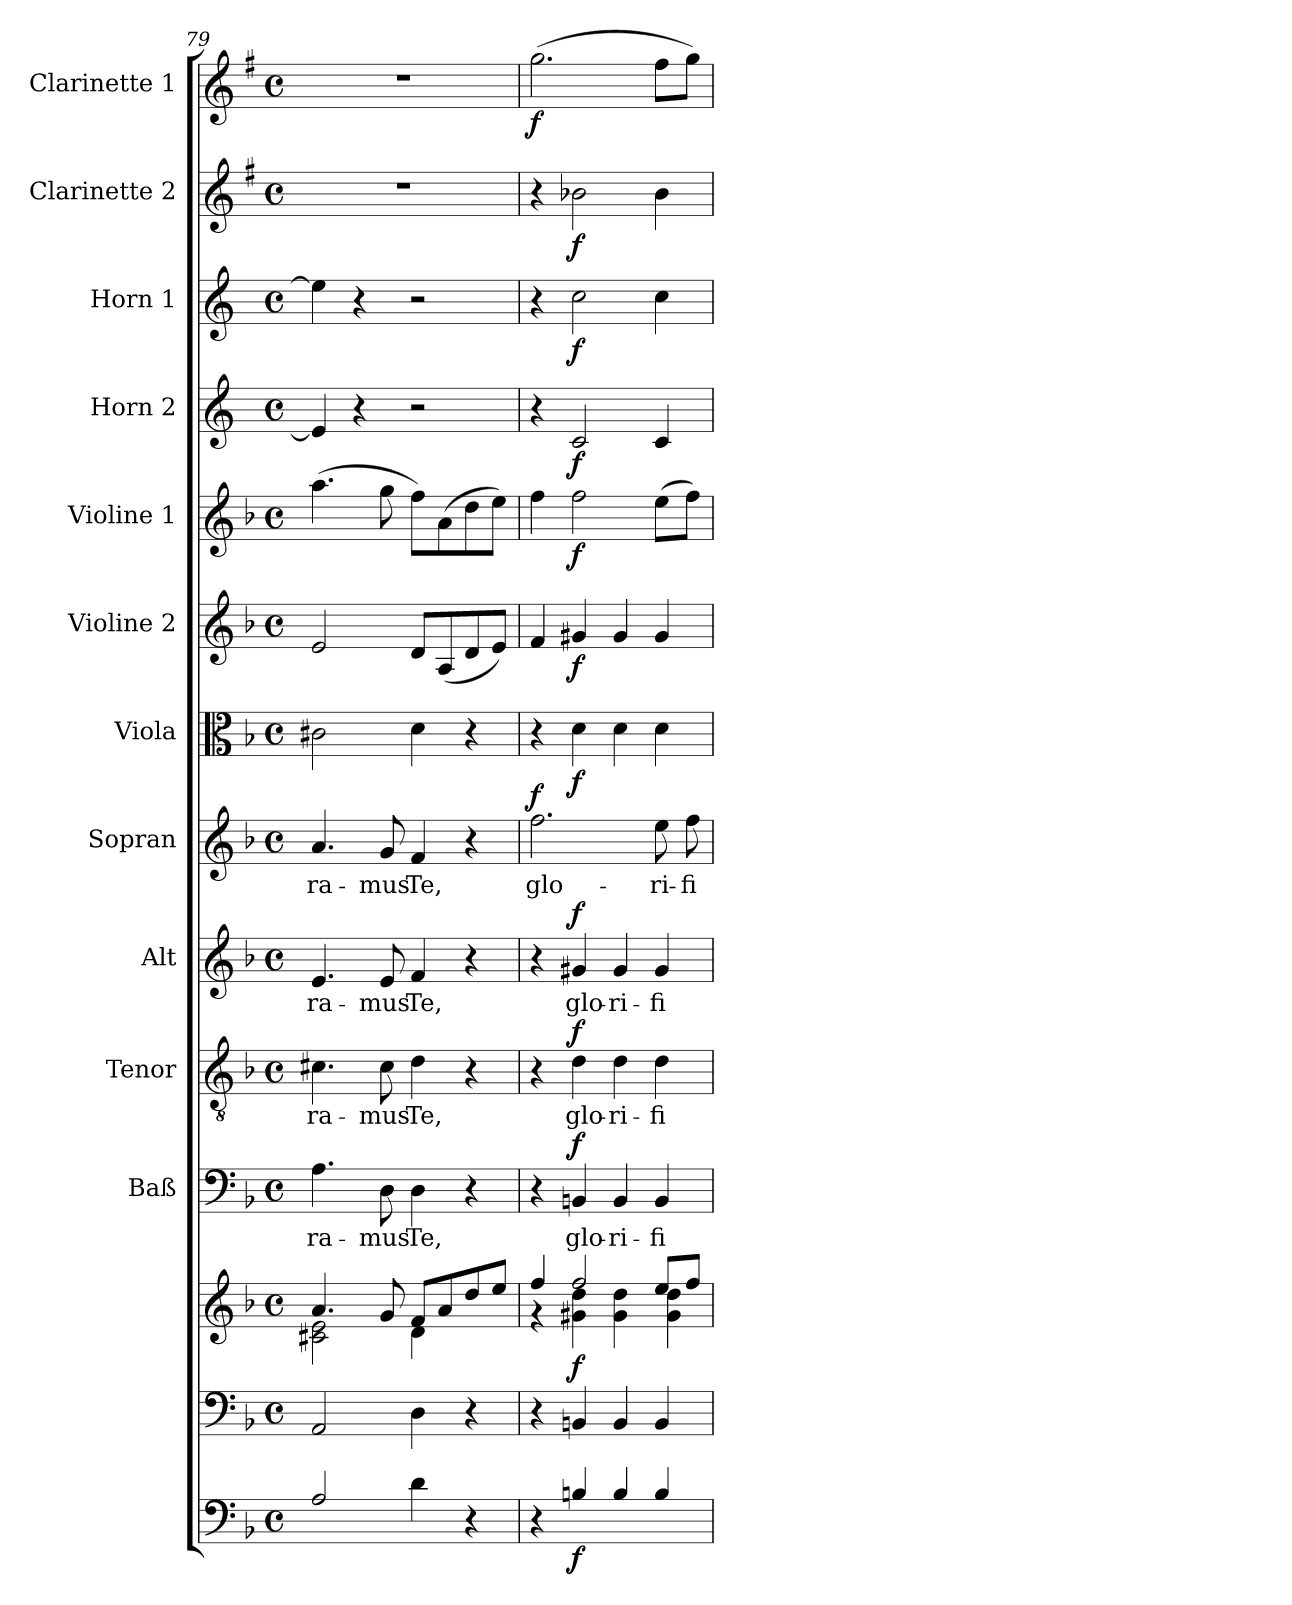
**kern	**dynam	**kern	**kern	**dynam	**kern	**text	**dynam	**kern	**text	**dynam	**kern	**text	**dynam	**kern	**text	**dynam	**kern	**dynam	**kern	**dynam	**kern	**dynam	**kern	**dynam	**kern	**dynam	**kern	**dynam	**kern	**dynam
*part13	*part13	*part12	*part12	*part12	*part11	*part11	*part11	*part10	*part10	*part10	*part9	*part9	*part9	*part8	*part8	*part8	*part7	*part7	*part6	*part6	*part5	*part5	*part4	*part4	*part3	*part3	*part2	*part2	*part1	*part1
*staff14	*staff14	*staff13	*staff12	*staff12/13	*staff11	*staff11	*staff11	*staff10	*staff10	*staff10	*staff9	*staff9	*staff9	*staff8	*staff8	*staff8	*staff7	*staff7	*staff6	*staff6	*staff5	*staff5	*staff4	*staff4	*staff3	*staff3	*staff2	*staff2	*staff1	*staff1
*	*	*	*	*	*I"Baß	*	*	*I"Tenor	*	*	*I"Alt	*	*	*I"Sopran	*	*	*I"Viola	*	*I"Violine 2	*	*I"Violine 1	*	*I"Horn 2	*	*I"Horn 1	*	*I"Clarinette 2	*	*I"Clarinette 1	*
*	*	*	*	*	*I'Baß	*	*	*I'Ten	*	*	*I'Alt	*	*	*I'Sop	*	*	*I'Vla.	*	*I'Vln. 2	*	*I'Vln. 1	*	*I'Hrn. 2	*	*I'Hrn. 1	*	*	*	*	*
*clefF4	*	*clefF4	*clefG2	*	*clefF4	*	*	*clefGv2	*	*	*clefG2	*	*	*clefG2	*	*	*clefC3	*	*clefG2	*	*clefG2	*	*clefG2	*	*clefG2	*	*clefG2	*	*clefG2	*
*ITrd7c12	*	*	*	*	*	*	*	*	*	*	*	*	*	*	*	*	*	*	*	*	*	*	*ITrd4c7	*	*ITrd4c7	*	*ITrd1c2	*	*ITrd1c2	*
*k[b-]	*	*k[b-]	*k[b-]	*	*k[b-]	*	*	*k[b-]	*	*	*k[b-]	*	*	*k[b-]	*	*	*k[b-]	*	*k[b-]	*	*k[b-]	*	*k[b-]	*	*k[b-]	*	*k[b-]	*	*k[b-]	*
*F:	*	*F:	*F:	*	*F:	*	*	*F:	*	*	*F:	*	*	*F:	*	*	*F:	*	*F:	*	*F:	*	*F:	*	*F:	*	*F:	*	*F:	*
*M4/4	*	*M4/4	*M4/4	*	*M4/4	*	*	*M4/4	*	*	*M4/4	*	*	*M4/4	*	*	*M4/4	*	*M4/4	*	*M4/4	*	*M4/4	*	*M4/4	*	*M4/4	*	*M4/4	*
*met(c)	*	*met(c)	*met(c)	*	*met(c)	*	*	*met(c)	*	*	*met(c)	*	*	*met(c)	*	*	*met(c)	*	*met(c)	*	*met(c)	*	*met(c)	*	*met(c)	*	*met(c)	*	*met(c)	*
=79	=79	=79	=79	=79	=79	=79	=79	=79	=79	=79	=79	=79	=79	=79	=79	=79	=79	=79	=79	=79	=79	=79	=79	=79	=79	=79	=79	=79	=79	=79
*	*	*	*^	*	*	*	*	*	*	*	*	*	*	*	*	*	*	*	*	*	*	*	*	*	*	*	*	*	*	*
!	!	!	!	!	!	!	!LO:LY:b	!	!	!LO:LY:b	!	!	!LO:LY:b	!	!	!LO:LY:b	!	!	!	!	!	!	!	!	!	!	!	!	!	!	!
2AA/	.	2AA/	4.a/	2c#X\ 2e\	.	4.A\	-ra-	.	4.c#X\	-ra-	.	4.e/	-ra-	.	4.a/	-ra-	.	2c#X\	.	2e/	.	(>4.aa\	.	4A/]	.	4a\]	.	1r	.	1r	.
.	.	.	.	.	.	.	.	.	.	.	.	.	.	.	.	.	.	.	.	.	.	.	.	4r	.	4r	.	.	.	.	.
!	!	!	!	!	!	!	!LO:LY:b	!	!	!LO:LY:b	!	!	!LO:LY:b	!	!	!LO:LY:b	!	!	!	!	!	!	!	!	!	!	!	!	!	!	!
.	.	.	8g/	.	.	8D\	-mus	.	8c#\	-mus	.	8e/	-mus	.	8g/	-mus	.	.	.	.	.	8gg\	.	.	.	.	.	.	.	.	.
!	!	!	!	!	!	!	!LO:LY:b	!	!	!LO:LY:b	!	!	!LO:LY:b	!	!	!LO:LY:b	!	!	!	!	!	!	!	!	!	!	!	!	!	!	!
4D\	.	4D\	8f/L	4d\	.	4D\	Te,	.	4d\	Te,	.	4f/	Te,	.	4f/	Te,	.	4d\	.	8d/L	.	8ff\L)	.	2r	.	2r	.	.	.	.	.
.	.	.	8a/	.	.	.	.	.	.	.	.	.	.	.	.	.	.	.	.	(<8A/	.	(>8a\	.	.	.	.	.	.	.	.	.
4r	.	4r	8dd/	4ryy	.	4r	.	.	4r	.	.	4r	.	.	4r	.	.	4r	.	8d/	.	8dd\	.	.	.	.	.	.	.	.	.
.	.	.	8ee/J	.	.	.	.	.	.	.	.	.	.	.	.	.	.	.	.	8e/J)	.	8ee\J)	.	.	.	.	.	.	.	.	.
=80	=80	=80	=80	=80	=80	=80	=80	=80	=80	=80	=80	=80	=80	=80	=80	=80	=80	=80	=80	=80	=80	=80	=80	=80	=80	=80	=80	=80	=80	=80	=80
!	!	!	!	!	!	!	!	!	!	!	!	!	!	!	!	!LO:LY:b	!LO:DY:a	!	!	!	!	!	!	!	!	!	!	!	!	!	!LO:DY:b
4r	.	4r	4ff/	4rg	.	4r	.	.	4r	.	.	4r	.	.	2.ff\	glo-	f	4r	.	4f/	.	4ff\	.	4r	.	4r	.	4r	.	(>2.ff\	f
!	!LO:DY:b	!	!	!	!LO:DY:a=2	!	!LO:LY:b	!LO:DY:a	!	!LO:LY:b	!LO:DY:a	!	!LO:LY:b	!LO:DY:a	!	!	!	!	!LO:DY:b	!	!LO:DY:b	!	!LO:DY:b	!	!LO:DY:b	!	!LO:DY:b	!	!LO:DY:b	!	!
4BBn/	f	4BBn/	2ff/	4g#X\ 4dd\	f	4BBn/	glo-	f	4d\	glo-	f	4g#X/	glo-	f	.	.	.	4d\	f	4g#X/	f	2ff\	f	2F/	f	2f\	f	2a-X\	f	.	.
!	!	!	!	!	!	!	!LO:LY:b	!	!	!LO:LY:b	!	!	!LO:LY:b	!	!	!	!	!	!	!	!	!	!	!	!	!	!	!	!	!	!
4BB/	.	4BB/	.	4g#\ 4dd\	.	4BB/	-ri-	.	4d\	-ri-	.	4g#/	-ri-	.	.	.	.	4d\	.	4g#/	.	.	.	.	.	.	.	.	.	.	.
!	!	!	!	!	!	!	!LO:LY:b	!	!	!LO:LY:b	!	!	!LO:LY:b	!	!	!LO:LY:b	!	!	!	!	!	!	!	!	!	!	!	!	!	!	!
4BB/	.	4BB/	8ee/L	4g#\ 4dd\	.	4BB/	-fi-	.	4d\	-fi-	.	4g#/	-fi-	.	8ee\	-ri-	.	4d\	.	4g#/	.	(>8ee\L	.	4F/	.	4f\	.	4a-\	.	8ee\L	.
!	!	!	!	!	!	!	!	!	!	!	!	!	!	!	!	!LO:LY:b	!	!	!	!	!	!	!	!	!	!	!	!	!	!	!
.	.	.	8ff/J	.	.	.	.	.	.	.	.	.	.	.	8ff\	-fi-	.	.	.	.	.	8ff\J)	.	.	.	.	.	.	.	8ff\J)	.
*	*	*	*v	*v	*	*	*	*	*	*	*	*	*	*	*	*	*	*	*	*	*	*	*	*	*	*	*	*	*	*	*
=	=	=	=	=	=	=	=	=	=	=	=	=	=	=	=	=	=	=	=	=	=	=	=	=	=	=	=	=	=	=
*-	*-	*-	*-	*-	*-	*-	*-	*-	*-	*-	*-	*-	*-	*-	*-	*-	*-	*-	*-	*-	*-	*-	*-	*-	*-	*-	*-	*-	*-	*-
